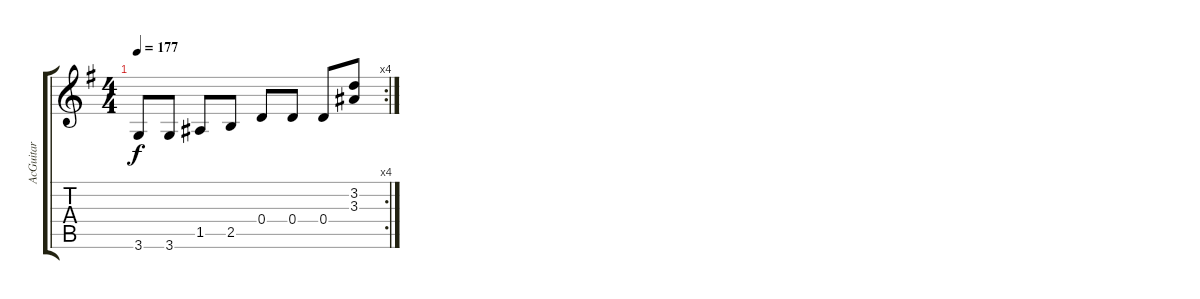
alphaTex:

\track ("AcGuitar" "AcGuitar") {instrument acousticguitarsteel}
\staff {score tabs}
\tuning (E4 B3 G3 D3 A2 E2) {hide}
\rc 4
\ts (4 4)
\tempo 177
\clef g2
\ks g
3.6.8{dy f} 3.6.8 1.5.8 2.5.8 0.4.8 0.4.8 0.4.8 (3.2 3.3).8
